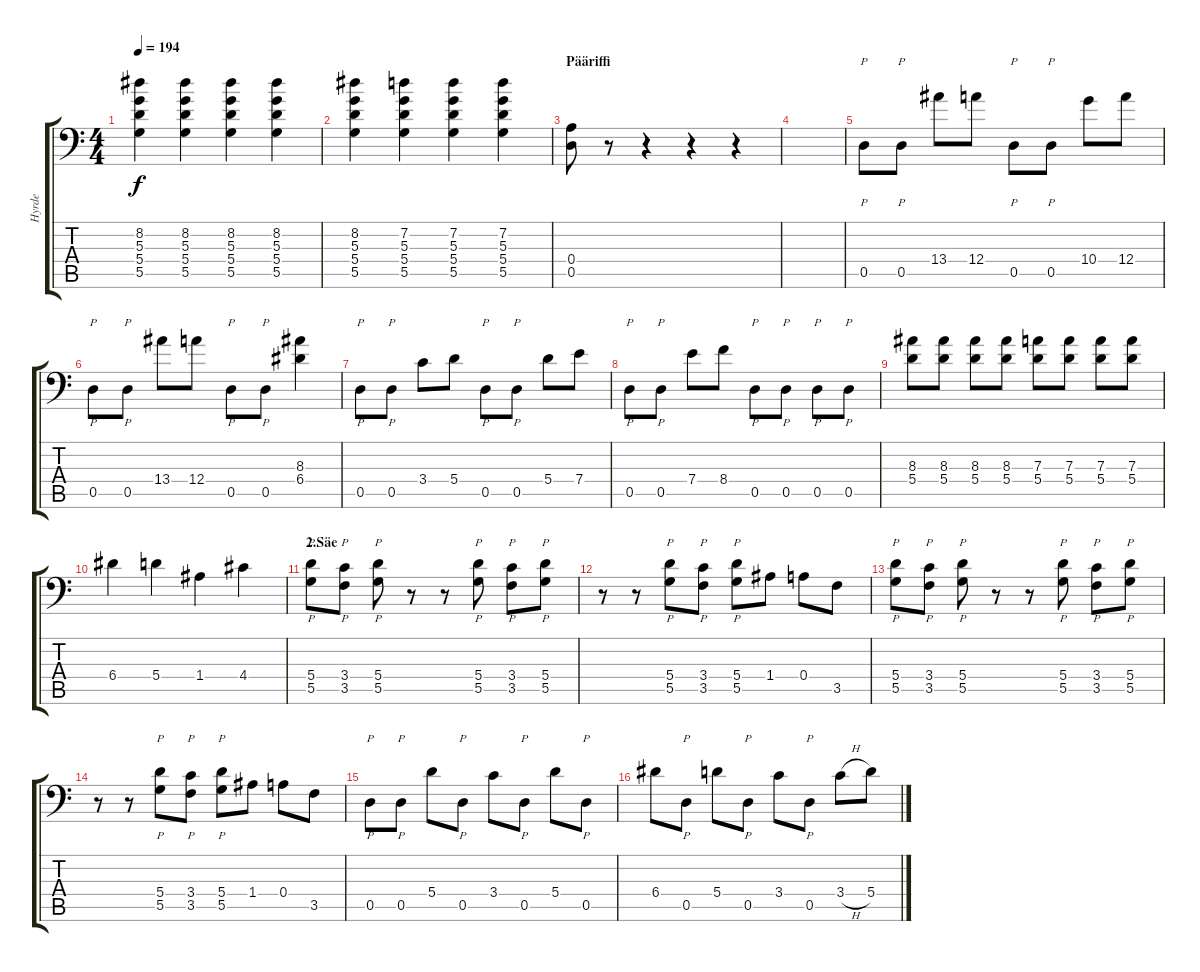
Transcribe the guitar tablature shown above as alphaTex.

\track ("Hyrde" "Hyrde") {instrument distortionguitar}
\staff {score tabs}
\tuning (B3 G3 D3 A2 D2 A1) {hide}
\ts (4 4)
\tempo 194
\clef f4
\ks c
(8.2 5.3 5.4 5.5).4{dy f} (8.2 5.3 5.4 5.5).4 (8.2 5.3 5.4 5.5).4 (8.2 5.3 5.4 5.5).4 |
(8.2 5.3 5.4 5.5).4 (7.2 5.3 5.4 5.5).4 (7.2 5.3 5.4 5.5).4 (7.2 5.3 5.4 5.5).4 |
\section ("" "Pääriffi")
(0.4 0.5).8 r.8 r.4 r.4 r.4 |
|
0.5.8{p} 0.5.8{p} 13.4.8 12.4.8 0.5.8{p} 0.5.8{p} 10.4.8 12.4.8 |
0.5.8{p} 0.5.8{p} 13.4.8 12.4.8 0.5.8{p} 0.5.8{p} (8.3 6.4).4 |
0.5.8{p} 0.5.8{p} 3.4.8 5.4.8 0.5.8{p} 0.5.8{p} 5.4.8 7.4.8 |
0.5.8{p} 0.5.8{p} 7.4.8 8.4.8 0.5.8{p} 0.5.8{p} 0.5.8{p} 0.5.8{p} |
(8.3 5.4).8 (8.3 5.4).8 (8.3 5.4).8 (8.3 5.4).8 (7.3 5.4).8 (7.3 5.4).8 (7.3 5.4).8 (7.3 5.4).8 |
6.4.4 5.4.4 1.4.4 4.4.4 |
\section ("" "2.Säe")
(5.4 5.5).8{p} (3.4 3.5).8{p} (5.4 5.5).8{p} r.8 r.8 (5.4 5.5).8{p} (3.4 3.5).8{p} (5.4 5.5).8{p} |
r.8 r.8 (5.4 5.5).8{p} (3.4 3.5).8{p} (5.4 5.5).8{p} 1.4.8 0.4.8 3.5.8 |
(5.4 5.5).8{p} (3.4 3.5).8{p} (5.4 5.5).8{p} r.8 r.8 (5.4 5.5).8{p} (3.4 3.5).8{p} (5.4 5.5).8{p} |
r.8 r.8 (5.4 5.5).8{p} (3.4 3.5).8{p} (5.4 5.5).8{p} 1.4.8 0.4.8 3.5.8 |
0.5.8{p} 0.5.8{p} 5.4.8 0.5.8{p} 3.4.8 0.5.8{p} 5.4.8 0.5.8{p} |
6.4.8 0.5.8{p} 5.4.8 0.5.8{p} 3.4.8 0.5.8{p} 3.4{h}.8 5.4.8
